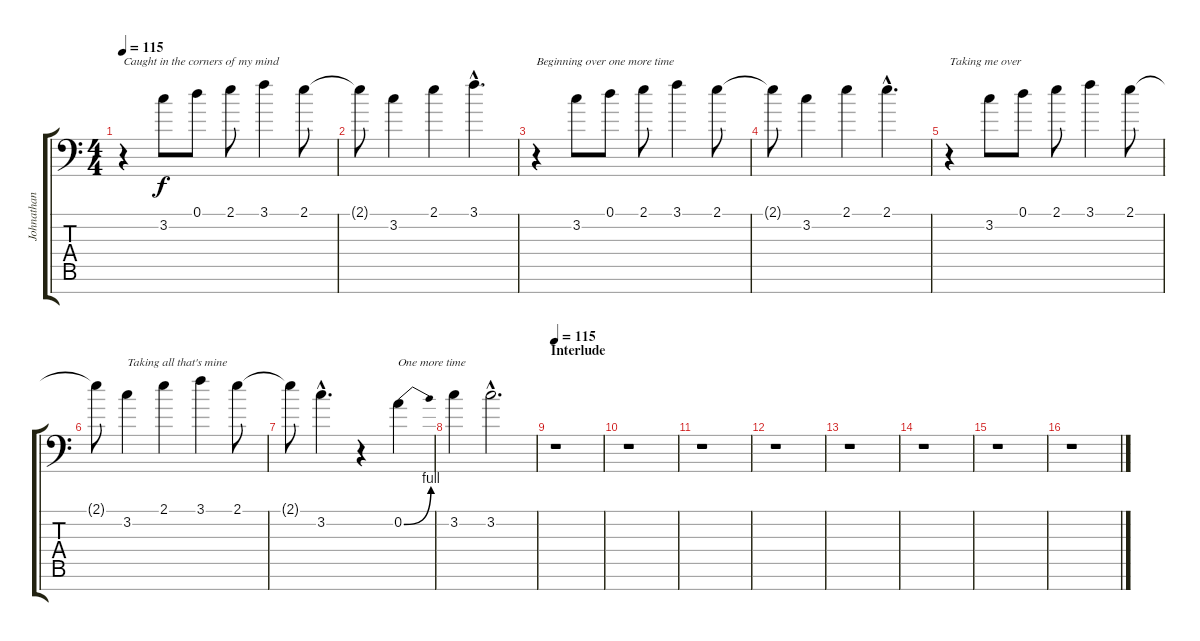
\track ("Johnathan Davis - Vocals" "Johnathan ") {instrument distortionguitar}
\staff {score tabs}
\tuning (D4 A3 F3 C3 G2 D2 A1) {hide}
\ts (4 4)
\tempo 115
\clef f4
\ks c
r.4{txt "Caught in the corners of my mind" dy f} 3.2.8 0.1.8 2.1.8 3.1.4 2.1.8 |
2.1{t}.8 3.2.4 2.1.4 3.1{hac}.4{d} |
r.4{txt "Beginning over one more time"} 3.2.8 0.1.8 2.1.8 3.1.4 2.1.8 |
2.1{t}.8 3.2.4 2.1.4 2.1{hac}.4{d} |
r.4{txt "Taking me over"} 3.2.8 0.1.8 2.1.8 3.1.4 2.1.8 |
2.1{t}.8 3.2.4{txt "Taking all that's mine"} 2.1.4 3.1.4 2.1.8 |
2.1{t}.8 3.2{hac}.4{d} r.4 0.2{be (bend 0 0 60 4)}.4{txt "One more time"} |
3.2.4 3.2{hac}.2{d} |
\section ("" "Interlude")
\tempo 115
r.1 |
r.1 |
r.1 |
r.1 |
r.1 |
r.1 |
r.1 |
r.1
